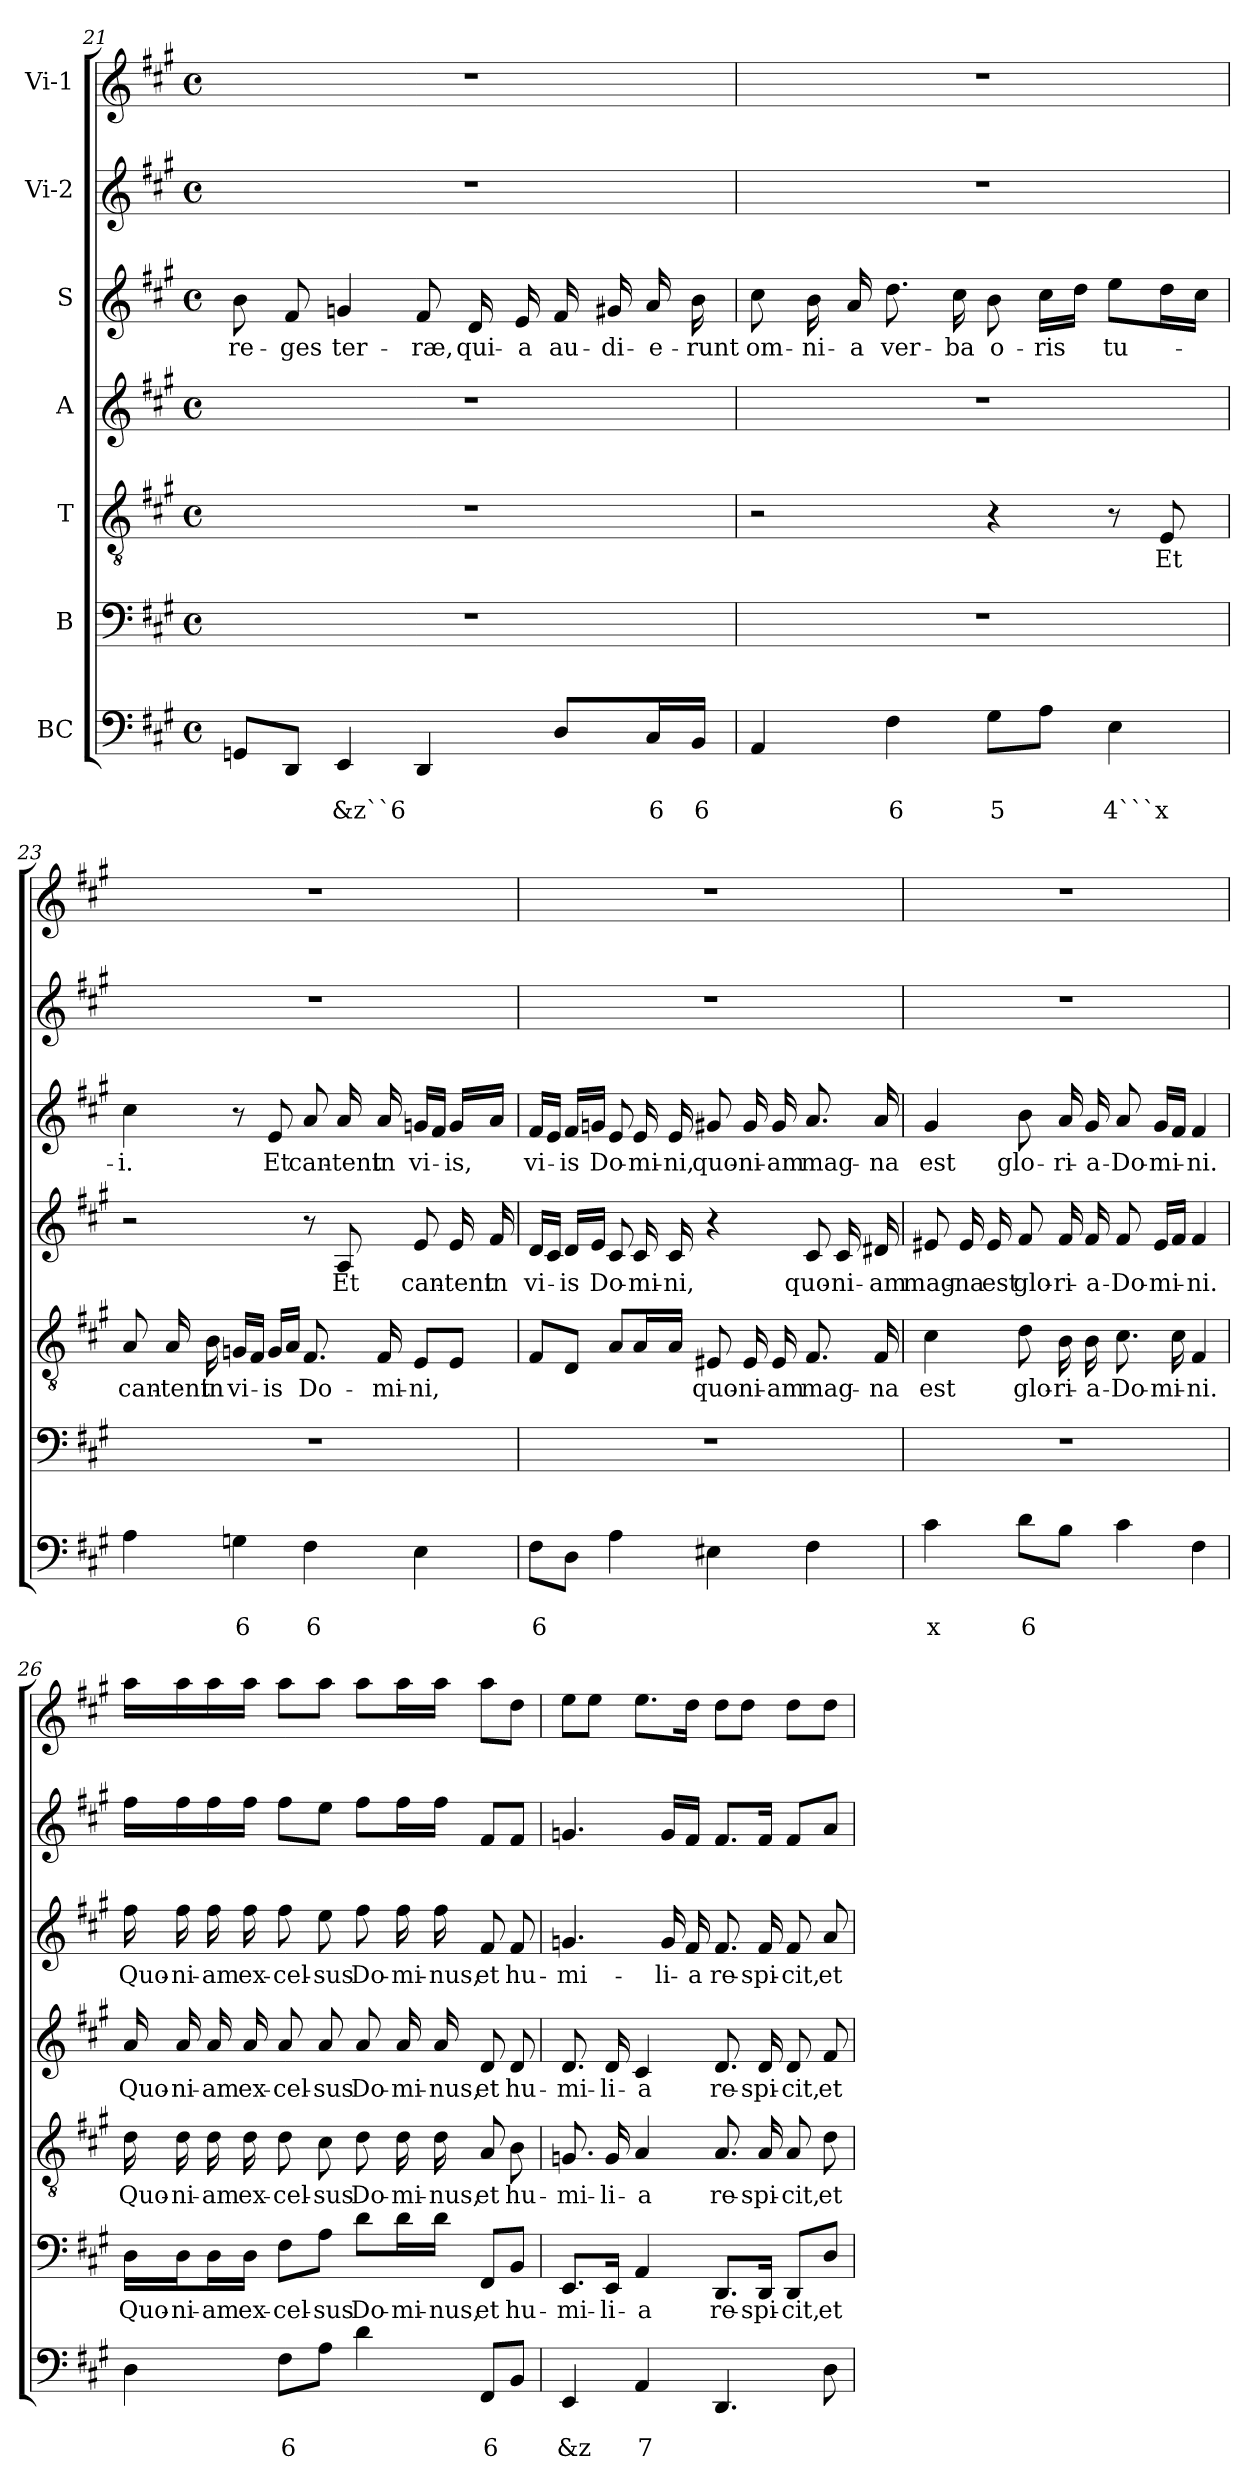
**kern	**text	**text	**kern	**text	**kern	**text	**kern	**text	**kern	**text	**kern	**kern
*part7	*part7	*part7	*part6	*part6	*part5	*part5	*part4	*part4	*part3	*part3	*part2	*part1
*staff7	*staff7	*staff7	*staff6	*staff6	*staff5	*staff5	*staff4	*staff4	*staff3	*staff3	*staff2	*staff1
*I"BC	*	*	*I"B	*	*I"T	*	*I"A	*	*I"S	*	*I"Vi-2	*I"Vi-1
!!LO:PB:g=z
*clefF4	*	*	*clefF4	*	*clefGv2	*	*clefG2	*	*clefG2	*	*clefG2	*clefG2
*k[f#c#g#]	*	*	*k[f#c#g#]	*	*k[f#c#g#]	*	*k[f#c#g#]	*	*k[f#c#g#]	*	*k[f#c#g#]	*k[f#c#g#]
*A:	*	*	*A:	*	*A:	*	*A:	*	*A:	*	*A:	*A:
*M4/4	*	*	*M4/4	*	*M4/4	*	*M4/4	*	*M4/4	*	*M4/4	*M4/4
*met(c)	*	*	*met(c)	*	*met(c)	*	*met(c)	*	*met(c)	*	*met(c)	*met(c)
=21	=21	=21	=21	=21	=21	=21	=21	=21	=21	=21	=21	=21
!	!	!	!	!	!	!	!	!	!	!LO:LY:b	!	!
8GGn/L	.	.	1r	.	1r	.	1r	.	8b\	re-	1r	1r
!	!	!	!	!	!	!	!	!	!	!LO:LY:b	!	!
8DD/J	.	.	.	.	.	.	.	.	8f#/	-ges	.	.
!	!	!LO:LY:b	!	!	!	!	!	!	!	!LO:LY:b	!	!
4EE/	.	&z``6	.	.	.	.	.	.	4gn/	ter-	.	.
!	!	!	!	!	!	!	!	!	!	!LO:LY:b	!	!
4DD/	.	.	.	.	.	.	.	.	8f#/	-ræ,	.	.
!	!	!	!	!	!	!	!	!	!	!LO:LY:b	!	!
.	.	.	.	.	.	.	.	.	16d/	qui-	.	.
!	!	!	!	!	!	!	!	!	!	!LO:LY:b	!	!
.	.	.	.	.	.	.	.	.	16e/	-a	.	.
!	!	!	!	!	!	!	!	!	!	!LO:LY:b	!	!
8D/L	.	.	.	.	.	.	.	.	16f#/	au-	.	.
!	!	!	!	!	!	!	!	!	!	!LO:LY:b	!	!
.	.	.	.	.	.	.	.	.	16g#X/	-di-	.	.
!	!	!LO:LY:b	!	!	!	!	!	!	!	!LO:LY:b	!	!
16C#/L	.	6	.	.	.	.	.	.	16a/	-e-	.	.
!	!	!LO:LY:b	!	!	!	!	!	!	!	!LO:LY:b	!	!
16BB/JJ	.	6	.	.	.	.	.	.	16b\	-runt	.	.
=22	=22	=22	=22	=22	=22	=22	=22	=22	=22	=22	=22	=22
!	!	!	!	!	!	!	!	!	!	!LO:LY:b	!	!
4AA/	.	.	1r	.	2r	.	1r	.	8cc#\	om-	1r	1r
!	!	!	!	!	!	!	!	!	!	!LO:LY:b	!	!
.	.	.	.	.	.	.	.	.	16b\	-ni-	.	.
!	!	!	!	!	!	!	!	!	!	!LO:LY:b	!	!
.	.	.	.	.	.	.	.	.	16a/	-a	.	.
!	!	!LO:LY:b	!	!	!	!	!	!	!	!LO:LY:b	!	!
4F#\	.	6	.	.	.	.	.	.	8.dd\	ver-	.	.
!	!	!	!	!	!	!	!	!	!	!LO:LY:b	!	!
.	.	.	.	.	.	.	.	.	16cc#\	-ba	.	.
!	!	!LO:LY:b	!	!	!	!	!	!	!	!LO:LY:b	!	!
8G#\L	.	5	.	.	4r	.	.	.	8b\	o-	.	.
!	!	!	!	!	!	!	!	!	!	!LO:LY:b	!	!
8A\J	.	.	.	.	.	.	.	.	16cc#\LL	-ris	.	.
.	.	.	.	.	.	.	.	.	16dd\JJ	.	.	.
!	!	!LO:LY:b	!	!	!	!	!	!	!	!LO:LY:b	!	!
4E\	.	4```x	.	.	8r	.	.	.	8ee\L	tu-	.	.
!	!	!	!	!	!	!LO:LY:b	!	!	!	!	!	!
.	.	.	.	.	8E/	Et	.	.	16dd\L	.	.	.
.	.	.	.	.	.	.	.	.	16cc#\JJ	.	.	.
=23	=23	=23	=23	=23	=23	=23	=23	=23	=23	=23	=23	=23
!	!	!	!	!	!	!LO:LY:b	!	!	!	!LO:LY:b	!	!
4A\	.	.	1r	.	8A/	can-	2r	.	4cc#\	-i.	1r	1r
!	!	!	!	!	!	!LO:LY:b	!	!	!	!	!	!
.	.	.	.	.	16A/	-tent	.	.	.	.	.	.
!	!	!	!	!	!	!LO:LY:b	!	!	!	!	!	!
.	.	.	.	.	16B\	in	.	.	.	.	.	.
!	!	!LO:LY:b	!	!	!	!LO:LY:b	!	!	!	!	!	!
4Gn\	.	6	.	.	16Gn/LL	vi-	.	.	8r	.	.	.
.	.	.	.	.	16F#/JJ	.	.	.	.	.	.	.
!	!	!	!	!	!	!LO:LY:b	!	!	!	!LO:LY:b	!	!
.	.	.	.	.	16G/LL	-is	.	.	8e/	Et	.	.
.	.	.	.	.	16A/JJ	.	.	.	.	.	.	.
!	!	!LO:LY:b	!	!	!	!LO:LY:b	!	!	!	!LO:LY:b	!	!
4F#\	.	6	.	.	8.F#/	Do-	8r	.	8a/	can-	.	.
!	!	!	!	!	!	!	!	!LO:LY:b	!	!LO:LY:b	!	!
.	.	.	.	.	.	.	8A/	Et	16a/	-tent	.	.
!	!	!	!	!	!	!LO:LY:b	!	!	!	!LO:LY:b	!	!
.	.	.	.	.	16F#/	-mi-	.	.	16a/	in	.	.
!	!	!	!	!	!	!LO:LY:b	!	!LO:LY:b	!	!LO:LY:b	!	!
4E\	.	.	.	.	8E/L	-ni,	8e/	can-	16gn/LL	vi-	.	.
.	.	.	.	.	.	.	.	.	16f#/JJ	.	.	.
!	!	!	!	!	!	!	!	!LO:LY:b	!	!LO:LY:b	!	!
.	.	.	.	.	8E/J	.	16e/	-tent	16g/LL	-is,	.	.
!	!	!	!	!	!	!	!	!LO:LY:b	!	!	!	!
.	.	.	.	.	.	.	16f#/	in	16a/JJ	.	.	.
!!LO:LB:g=z
=24	=24	=24	=24	=24	=24	=24	=24	=24	=24	=24	=24	=24
!	!	!LO:LY:b	!	!	!	!	!	!LO:LY:b	!	!LO:LY:b	!	!
8F#\L	.	6	1r	.	8F#/L	.	16d/LL	vi-	16f#/LL	vi-	1r	1r
.	.	.	.	.	.	.	16c#/JJ	.	16e/JJ	.	.	.
!	!	!	!	!	!	!	!	!LO:LY:b	!	!LO:LY:b	!	!
8D\J	.	.	.	.	8D/J	.	16d/LL	-is	16f#/LL	-is	.	.
.	.	.	.	.	.	.	16e/JJ	.	16gn/JJ	.	.	.
!	!	!	!	!	!	!	!	!LO:LY:b	!	!LO:LY:b	!	!
4A\	.	.	.	.	8A/L	.	8c#/	Do-	8e/	Do-	.	.
!	!	!	!	!	!	!	!	!LO:LY:b	!	!LO:LY:b	!	!
.	.	.	.	.	16A/L	.	16c#/	-mi-	16e/	-mi-	.	.
!	!	!	!	!	!	!	!	!LO:LY:b	!	!LO:LY:b	!	!
.	.	.	.	.	16A/JJ	.	16c#/	-ni,	16e/	-ni,	.	.
!	!	!	!	!	!	!LO:LY:b	!	!	!	!LO:LY:b	!	!
4E#X\	.	.	.	.	8E#X/	quo-	4r	.	8g#X/	quo-	.	.
!	!	!	!	!	!	!LO:LY:b	!	!	!	!LO:LY:b	!	!
.	.	.	.	.	16E#/	-ni-	.	.	16g#/	-ni-	.	.
!	!	!	!	!	!	!LO:LY:b	!	!	!	!LO:LY:b	!	!
.	.	.	.	.	16E#/	-am	.	.	16g#/	-am	.	.
!	!	!	!	!	!	!LO:LY:b	!	!LO:LY:b	!	!LO:LY:b	!	!
4F#\	.	.	.	.	8.F#/	mag-	8c#/	quo-	8.a/	mag-	.	.
!	!	!	!	!	!	!	!	!LO:LY:b	!	!	!	!
.	.	.	.	.	.	.	16c#/	-ni-	.	.	.	.
!	!	!	!	!	!	!LO:LY:b	!	!LO:LY:b	!	!LO:LY:b	!	!
.	.	.	.	.	16F#/	-na	16d#X/	-am	16a/	-na	.	.
=25	=25	=25	=25	=25	=25	=25	=25	=25	=25	=25	=25	=25
!	!	!LO:LY:b	!	!	!	!LO:LY:b	!	!LO:LY:b	!	!LO:LY:b	!	!
4c#\	.	x	1r	.	4c#\	est	8e#X/	mag-	4g#/	est	1r	1r
!	!	!	!	!	!	!	!	!LO:LY:b	!	!	!	!
.	.	.	.	.	.	.	16e#/	-na	.	.	.	.
!	!	!	!	!	!	!	!	!LO:LY:b	!	!	!	!
.	.	.	.	.	.	.	16e#/	est	.	.	.	.
!	!	!LO:LY:b	!	!	!	!LO:LY:b	!	!LO:LY:b	!	!LO:LY:b	!	!
8d\L	.	6	.	.	8d\	glo-	8f#/	glo-	8b\	glo-	.	.
!	!	!	!	!	!	!LO:LY:b	!	!LO:LY:b	!	!LO:LY:b	!	!
8B\J	.	.	.	.	16B\	-ri-	16f#/	-ri-	16a/	-ri-	.	.
!	!	!	!	!	!	!LO:LY:b	!	!LO:LY:b	!	!LO:LY:b	!	!
.	.	.	.	.	16B\	-a-	16f#/	-a-	16g#/	-a-	.	.
!	!	!	!	!	!	!LO:LY:b	!	!LO:LY:b	!	!LO:LY:b	!	!
4c#\	.	.	.	.	8.c#\	-Do-	8f#/	-Do-	8a/	-Do-	.	.
!	!	!	!	!	!	!	!	!LO:LY:b	!	!LO:LY:b	!	!
.	.	.	.	.	.	.	16e#/LL	-mi-	16g#/LL	-mi-	.	.
!	!	!	!	!	!	!LO:LY:b	!	!	!	!	!	!
.	.	.	.	.	16c#\	-mi-	16f#/JJ	.	16f#/JJ	.	.	.
!	!	!	!	!	!	!LO:LY:b	!	!LO:LY:b	!	!LO:LY:b	!	!
4F#\	.	.	.	.	4F#/	-ni.	4f#/	-ni.	4f#/	-ni.	.	.
=26	=26	=26	=26	=26	=26	=26	=26	=26	=26	=26	=26	=26
!	!	!	!	!LO:LY:b	!	!LO:LY:b	!	!LO:LY:b	!	!LO:LY:b	!	!
4D\	.	.	16D\LL	Quo-	16d\	Quo-	16a/	Quo-	16ff#\	Quo-	16ff#\LL	16aa\LL
!	!	!	!	!LO:LY:b	!	!LO:LY:b	!	!LO:LY:b	!	!LO:LY:b	!	!
.	.	.	16D\J	-ni-	16d\	-ni-	16a/	-ni-	16ff#\	-ni-	16ff#\	16aa\
!	!	!	!	!LO:LY:b	!	!LO:LY:b	!	!LO:LY:b	!	!LO:LY:b	!	!
.	.	.	16D\L	-am	16d\	-am	16a/	-am	16ff#\	-am	16ff#\	16aa\
!	!	!	!	!LO:LY:b	!	!LO:LY:b	!	!LO:LY:b	!	!LO:LY:b	!	!
.	.	.	16D\JJ	ex-	16d\	ex-	16a/	ex-	16ff#\	ex-	16ff#\JJ	16aa\JJ
!	!	!LO:LY:b	!	!LO:LY:b	!	!LO:LY:b	!	!LO:LY:b	!	!LO:LY:b	!	!
8F#\L	.	6	8F#\L	-cel-	8d\	-cel-	8a/	-cel-	8ff#\	-cel-	8ff#\L	8aa\L
!	!	!	!	!LO:LY:b	!	!LO:LY:b	!	!LO:LY:b	!	!LO:LY:b	!	!
8A\J	.	.	8A\J	-sus	8c#\	-sus	8a/	-sus	8ee\	-sus	8ee\J	8aa\J
!	!	!	!	!LO:LY:b	!	!LO:LY:b	!	!LO:LY:b	!	!LO:LY:b	!	!
4d\	.	.	8d\L	Do-	8d\	Do-	8a/	Do-	8ff#\	Do-	8ff#\L	8aa\L
!	!	!	!	!LO:LY:b	!	!LO:LY:b	!	!LO:LY:b	!	!LO:LY:b	!	!
.	.	.	16d\L	-mi-	16d\	-mi-	16a/	-mi-	16ff#\	-mi-	16ff#\L	16aa\L
!	!	!	!	!LO:LY:b	!	!LO:LY:b	!	!LO:LY:b	!	!LO:LY:b	!	!
.	.	.	16d\JJ	-nus,	16d\	-nus,	16a/	-nus,	16ff#\	-nus,	16ff#\JJ	16aa\JJ
!	!	!LO:LY:b	!	!LO:LY:b	!	!LO:LY:b	!	!LO:LY:b	!	!LO:LY:b	!	!
8FF#/L	.	6	8FF#/L	et	8A/	et	8d/	et	8f#/	et	8f#/L	8aa\L
!	!	!	!	!LO:LY:b	!	!LO:LY:b	!	!LO:LY:b	!	!LO:LY:b	!	!
8BB/J	.	.	8BB/J	hu-	8B\	hu-	8d/	hu-	8f#/	hu-	8f#/J	8dd\J
!!LO:PB:g=z
=27	=27	=27	=27	=27	=27	=27	=27	=27	=27	=27	=27	=27
!	!	!LO:LY:b	!	!LO:LY:b	!	!LO:LY:b	!	!LO:LY:b	!	!LO:LY:b	!	!
4EE/	.	&z	8.EE/L	-mi-	8.Gn/	-mi-	8.d/	-mi-	4.gn/	-mi-	4.gn/	8ee\L
.	.	.	.	.	.	.	.	.	.	.	.	8ee\J
!	!	!	!	!LO:LY:b	!	!LO:LY:b	!	!LO:LY:b	!	!	!	!
.	.	.	16EE/Jk	-li-	16G/	-li-	16d/	-li-	.	.	.	.
!	!	!LO:LY:b	!	!LO:LY:b	!	!LO:LY:b	!	!LO:LY:b	!	!	!	!
4AA/	.	7	4AA/	-a	4A/	-a	4c#/	-a	.	.	.	8.ee\L
!	!	!	!	!	!	!	!	!	!	!LO:LY:b	!	!
.	.	.	.	.	.	.	.	.	16g/	-li-	16g/LL	.
!	!	!	!	!	!	!	!	!	!	!LO:LY:b	!	!
.	.	.	.	.	.	.	.	.	16f#/	-a	16f#/JJ	16dd\Jk
!	!	!	!	!LO:LY:b	!	!LO:LY:b	!	!LO:LY:b	!	!LO:LY:b	!	!
4.DD/	.	.	8.DD/L	re-	8.A/	re-	8.d/	re-	8.f#/	re-	8.f#/L	8dd\L
.	.	.	.	.	.	.	.	.	.	.	.	8dd\J
!	!	!	!	!LO:LY:b	!	!LO:LY:b	!	!LO:LY:b	!	!LO:LY:b	!	!
.	.	.	16DD/Jk	-spi-	16A/	-spi-	16d/	-spi-	16f#/	-spi-	16f#/Jk	.
!	!	!	!	!LO:LY:b	!	!LO:LY:b	!	!LO:LY:b	!	!LO:LY:b	!	!
.	.	.	8DD/L	-cit,	8A/	-cit,	8d/	-cit,	8f#/	-cit,	8f#/L	8dd\L
!	!	!	!	!LO:LY:b	!	!LO:LY:b	!	!LO:LY:b	!	!LO:LY:b	!	!
8D\	.	.	8D/J	et	8d\	et	8f#/	et	8a/	et	8a/J	8dd\J
=	=	=	=	=	=	=	=	=	=	=	=	=
*-	*-	*-	*-	*-	*-	*-	*-	*-	*-	*-	*-	*-
